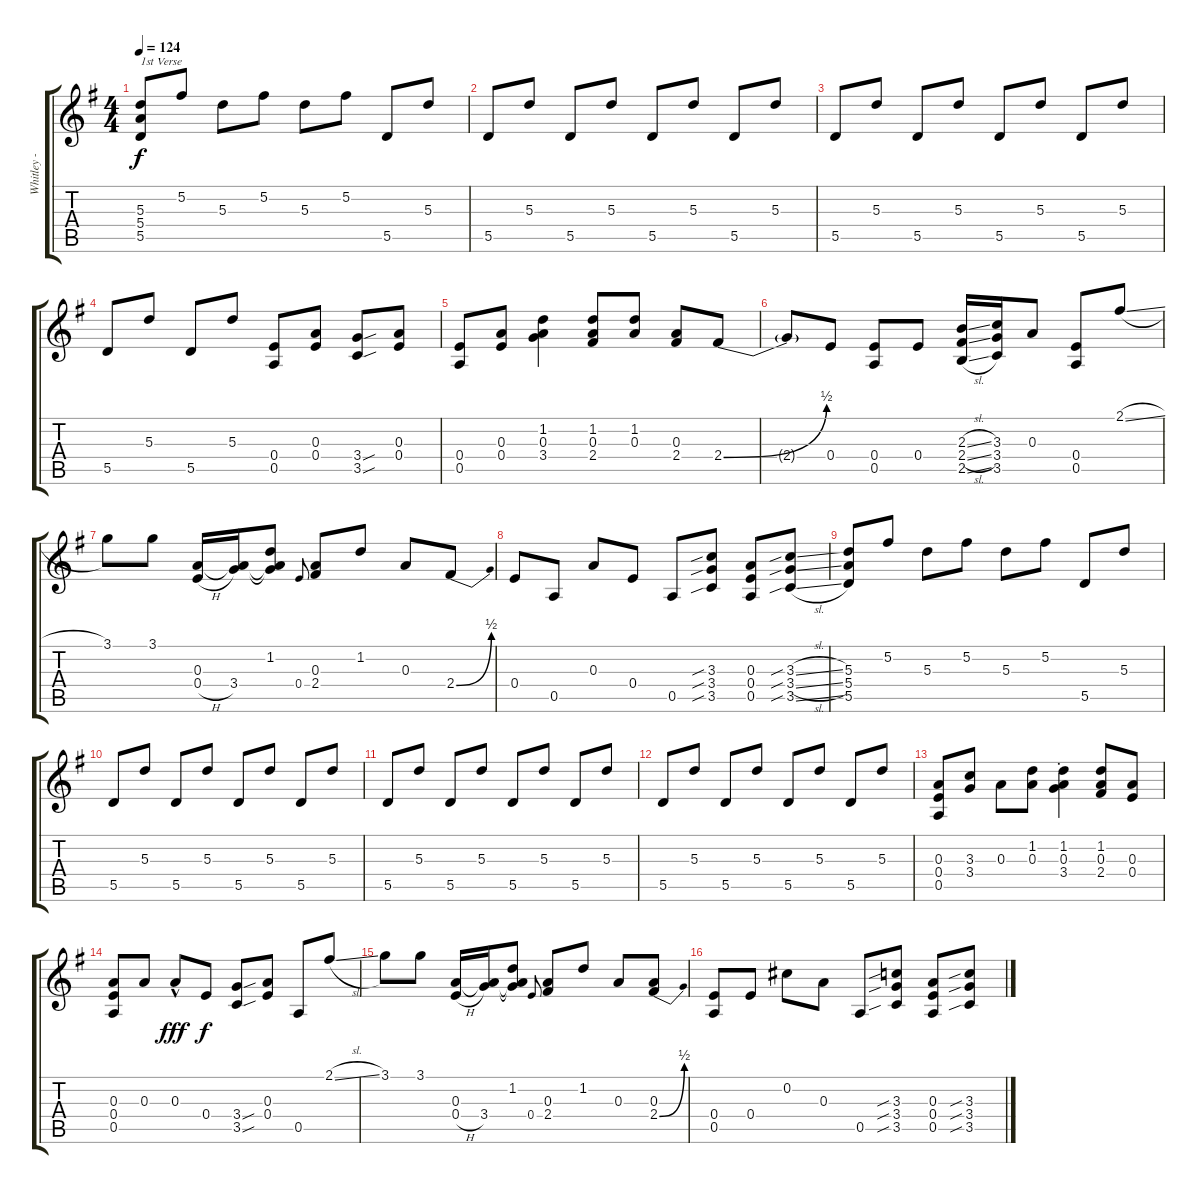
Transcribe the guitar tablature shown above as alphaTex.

\track ("Whitley - Open G" "Whitley - ") {instrument acousticguitarsteel}
\staff {score tabs}
\tuning (E4 Db4 A3 E3 A2 E2) {hide}
\ts (4 4)
\tempo 124
\clef g2
\ks eminor
(5.3 5.4 5.5).8{txt "1st Verse" dy f} 5.2.8 5.3.8 5.2.8 5.3.8 5.2.8 5.5.8 5.3.8 |
5.5.8 5.3.8 5.5.8 5.3.8 5.5.8 5.3.8 5.5.8 5.3.8 |
5.5.8 5.3.8 5.5.8 5.3.8 5.5.8 5.3.8 5.5.8 5.3.8 |
5.5.8 5.3.8 5.5.8 5.3.8 (0.4 0.5).8 (0.3 0.4).8 (3.4{sou} 3.5{sou}).8 (0.3 0.4).8 |
(0.4 0.5).8 (0.3 0.4).8 (1.2 0.3 3.4).4 (1.2 0.3 2.4).8 (1.2 0.3).8 (0.3 2.4).8 2.4{be (bend 0 0 60 2)}.8 |
2.4{t}.8 0.4.8 (0.4 0.5).8 0.4.8 (2.3{sl} 2.4{sl} 2.5{sl}).16 (3.3 3.4 3.5).16 0.3.8 (0.4 0.5).8 2.1{sl}.8 |
3.1.8 3.1.8 (0.3 0.4{h}).16 (0.3{t} 3.4).16 (1.2 0.3{t} 3.4{t}).8 0.4.8{gr onbeat} (0.3 2.4).8 1.2.8 0.3.8 2.4{be (bend 0 0 60 2)}.8 |
0.4.8 0.5.8 0.3.8 0.4.8 0.5.8 (3.3{sib} 3.4{sib} 3.5{sib}).8 (0.3 0.4 0.5).8 (3.3{sib sl} 3.4{sib sl} 3.5{sib sl}).8 |
(5.3 5.4 5.5).8 5.2.8 5.3.8 5.2.8 5.3.8 5.2.8 5.5.8 5.3.8 |
5.5.8 5.3.8 5.5.8 5.3.8 5.5.8 5.3.8 5.5.8 5.3.8 |
5.5.8 5.3.8 5.5.8 5.3.8 5.5.8 5.3.8 5.5.8 5.3.8 |
5.5.8 5.3.8 5.5.8 5.3.8 5.5.8 5.3.8 5.5.8 5.3.8 |
(0.3 0.4 0.5).8 (3.3 3.4).8 0.3.8 (1.2 0.3).8 (1.2 0.3 3.4{st}).4 (1.2 0.3 2.4).8 (0.3 0.4).8 |
(0.3 0.4 0.5).8 0.3.8 0.3{hac}.8{dy fff} 0.4.8{dy f} (3.4{sou} 3.5{sou}).8 (0.3 0.4).8 0.5.8 2.1{sl}.8 |
3.1.8 3.1.8 (0.3 0.4{h}).16 (0.3{t} 3.4).16 (1.2 0.3{t} 3.4{t}).8 0.4.8{gr onbeat} (0.3 2.4).8 1.2.8 0.3.8 (0.3 2.4{be (bend 0 0 60 2)}).8 |
(0.4 0.5).8 0.4.8 0.2.8 0.3.8 0.5.8 (3.3{sib} 3.4{sib} 3.5{sib}).8 (0.3 0.4 0.5).8 (3.3{sib sl} 3.4{sib sl} 3.5{sib sl}).8
